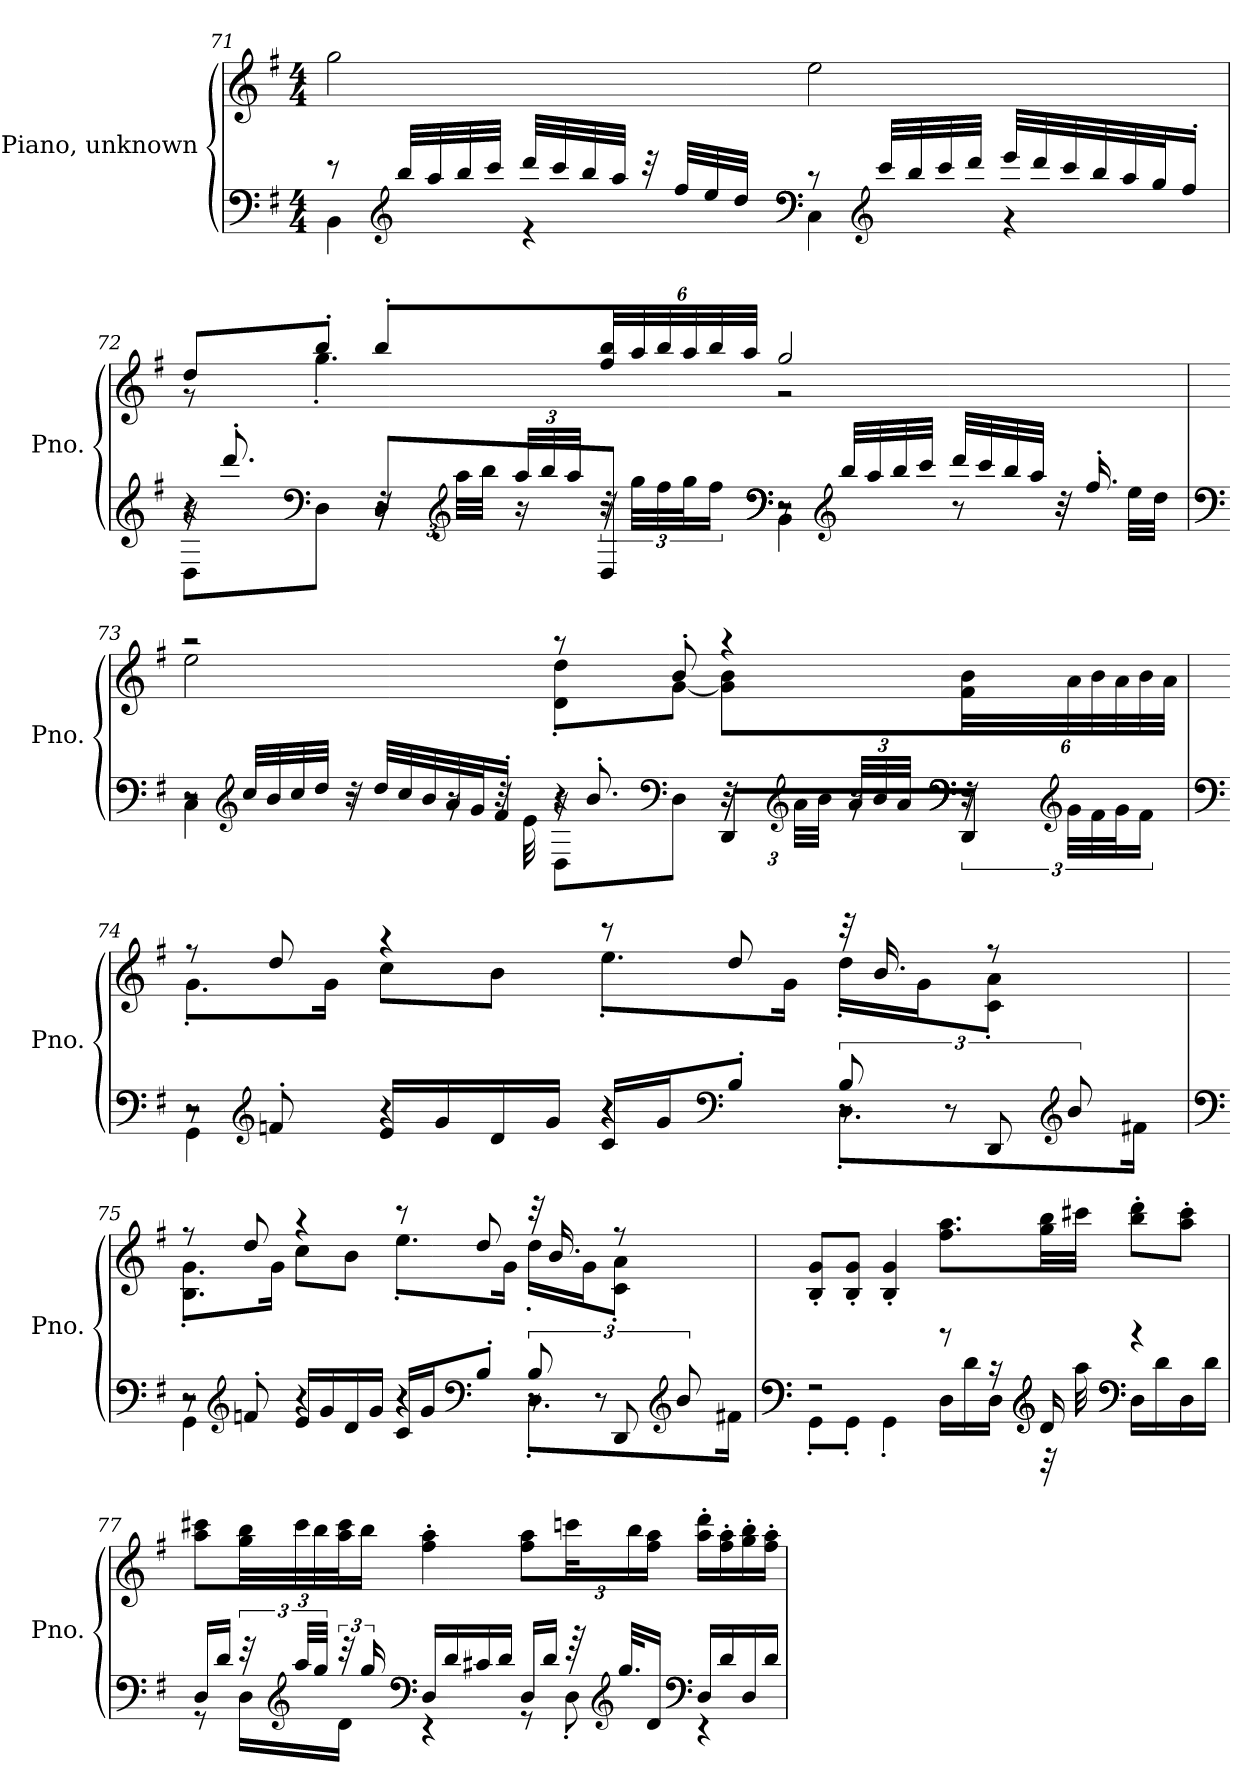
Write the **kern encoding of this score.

**kern	**kern
*part1	*part1
*staff2	*staff1
*I"Piano, unknown	*
*I'Pno.	*
!!LO:LB:g=z
*clefF4	*clefG2
*k[f#]	*k[f#]
*M4/4	*M4/4
=71	=71
*^	*
8r	4BB\	2gg\
*clefG2	*	*
32bb/LLL	.	.
32aa/	.	.
32bb/	.	.
32ccc/JJJ	.	.
32ddd/LLL	4r	.
32ccc/	.	.
32bb/	.	.
32aa/JJJ	.	.
32r	.	.
32ff#/LLL	.	.
32ee/	.	.
32dd/JJJ	.	.
*clefF4	*	*
8r	4C\	2ee\
*clefG2	*	*
32ccc/LLL	.	.
32bb/	.	.
32ccc/	.	.
32ddd/JJJ	.	.
32eee/LLL	4r	.
32ddd/	.	.
32ccc/	.	.
32bb/	.	.
32aa/	.	.
32gg/J	.	.
16ff#'/JJ	.	.
!!LO:PB:g=z
=72	=72	=72
*	*^	*^
16r	8D\L	4r	8dd/L	8r
8.ddd'/	.	.	.	.
*clefF4	*	*	*	*
.	8D\J	.	8bb'/J	4.gg'\
16r	48r	8D/L	8bb'/L	.
*clefG2	*	*	*	*
.	48aa\LLL	.	.	.
.	48bb\JJJ	.	.	.
*Xbrackettup	*	*	*	*
48aa/LLL	16r	.	.	.
48bb/	.	.	.	.
48aa/JJJ	.	.	.	.
*	*brackettup	*	*Xbrackettup	*
8r	48r	8D/J	48ff#/ 48bb/LL	.
.	48gg\LLL	.	48aa/	.
.	48ff#\	.	48bb/	.
.	48gg\J	.	48aa/	.
.	24ff#\JJ	.	48bb/	.
.	.	.	48aa/JJJ	.
*clefF4	*	*	*	*
8r	4BB\	2r	2gg/	2r
*clefG2	*	*	*	*
32bb/LLL	.	.	.	.
32aa/	.	.	.	.
32bb/	.	.	.	.
32ccc/JJJ	.	.	.	.
32ddd/LLL	8r	.	.	.
32ccc/	.	.	.	.
32bb/	.	.	.	.
32aa/JJJ	.	.	.	.
32r	16r	.	.	.
16.ff#'/	.	.	.	.
.	32ee\LLL	.	.	.
.	32dd\JJJ	.	.	.
!!LO:LB:g=z	!!
=73	=73	=73	=73	=73
*clefF4	*	*	*	*
8r	4C\	2r	2r	2ee\
*clefG2	*	*	*	*
32cc/LLL	.	.	.	.
32b/	.	.	.	.
32cc/	.	.	.	.
32dd/JJJ	.	.	.	.
32r	8r	.	.	.
32dd/LLL	.	.	.	.
32cc/	.	.	.	.
32b/	.	.	.	.
32a/	16r	.	.	.
32g/J	.	.	.	.
16f#'/JJ	32r	.	.	.
.	32e\	.	.	.
16r	8D\L	4r	8r	8d\' 8dd\'L
8.b'/	.	.	.	.
*clefF4	*	*	*	*
.	8D\J	.	8b'/	[8g\J
16r	48r	8DD/L	4r	8g\] 8b\L
*clefG2	*	*	*	*
.	48a\LLL	.	.	.
.	48b\JJJ	.	.	.
*Xbrackettup	*	*	*	*
48a/LLL	16r	.	.	.
48b/	.	.	.	.
48a/JJJ	.	.	.	.
*clefF4	*	*	*	*
*	*brackettup	*	*	*
8r	48r	8DD/J	.	48f#\ 48b\LL
*clefG2	*	*	*	*
.	48g\LLL	.	.	48a\
.	48f#\	.	.	48b\
.	48g\J	.	.	48a\
.	24f#\JJ	.	.	48b\
.	.	.	.	48a\JJJ
!!LO:LB:g=z	!!
=74	=74	=74	=74	=74
*clefF4	*	*	*	*
8r	4GG\	2r	8r	8.g'\L
*clefG2	*	*	*	*
8fn'/	.	.	8dd/	.
.	.	.	.	16g\Jk
16e/LL	4r	.	4r	8cc\L
16g/	.	.	.	.
16d/	.	.	.	8b\J
16g/JJ	.	.	.	.
16c/LL	4r	4r	8r	8.ee'\L
16g/J	.	.	.	.
*clefF4	*	*	*	*
8B'/J	.	.	8dd/	.
.	.	.	.	16g\Jk
12B/	8.D'\L	8r	32r	16dd'\LL
.	.	.	16.b/	.
.	.	.	.	16g\J
12r	.	.	.	.
.	.	8DD/	8r	8c\' 8a\'J
*clefG2	*	*	*	*
12b/	.	.	.	.
.	16f#X\Jk	.	.	.
!!LO:LB:g=z	!!
=75	=75	=75	=75	=75
*clefF4	*	*	*	*
8r	4GG\	2r	8r	8.B\' 8.g\'L
*clefG2	*	*	*	*
8fn'/	.	.	8dd/	.
.	.	.	.	16g\Jk
16e/LL	4r	.	4r	8cc\L
16g/	.	.	.	.
16d/	.	.	.	8b\J
16g/JJ	.	.	.	.
16c/LL	4r	4r	8r	8.ee'\L
16g/J	.	.	.	.
*clefF4	*	*	*	*
8B'/J	.	.	8dd/	.
.	.	.	.	16g\Jk
12B/	8.D'\L	8r	32r	16dd'\LL
.	.	.	16.b/	.
.	.	.	.	16g\J
12r	.	.	.	.
.	.	8DD/	8r	8c\' 8a\'J
*clefG2	*	*	*	*
12b/	.	.	.	.
.	16f#X\Jk	.	.	.
*v	*v	*v	*	*
*	*v	*v
=76	=76
*clefF4	*
*^	*
2r	8GG'\L	8B/' 8g/'L
.	8GG'\J	8B/' 8g/'J
.	4GG'\	4B/' 4g/'
8r	16D\LL	8.ff#\ 8.aa\L
.	16d\	.
16r	16D\JJ	.
*clefG2	*	*
16d/	32r	32gg\ 32bb\LL
.	32aa\	32ccc#X\JJJ
*clefF4	*	*
4r	16D\LL	8bb\' 8ddd\'L
.	16d\	.
.	16D\	8aa\' 8ccc#\'J
.	16d\JJ	.
!!LO:LB:g=z
=77	=77	=77
16D/LL	8r	8aa\ 8ccc#X\L
16d/JJ	.	.
48r	16D\LL	48gg\ 48bb\LL
*clefG2	*	*
48aa/LLL	.	48ccc#\
48gg/JJJ	.	48bb\
48r	16d\JJ	48aa\ 48ccc#\J
24gg/	.	24bb\JJ
*clefF4	*	*
16D/LL	4r	4ff#\' 4aa\'
16d/	.	.
16c#X/	.	.
16d/JJ	.	.
16D/LL	8r	8ff#\ 8aa\L
16d/JJ	.	.
64r	8D'\	48cccn\KL
*clefG2	*	*
32.gg/KLL	.	.
.	.	24bb\
16d/JJ	.	16ff#\ 16aa\JJ
*clefF4	*	*
16D/LL	4r	16aa\' 16ddd\'LL
16d/	.	16ff#\' 16aa\'
16D/	.	16gg\' 16bb\'
16d/JJ	.	16ff#\' 16aa\'JJ
*v	*v	*
=	=
*-	*-
